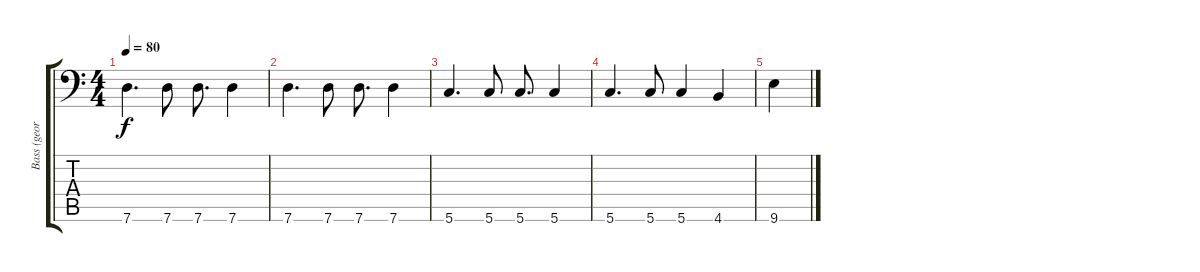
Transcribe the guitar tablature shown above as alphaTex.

\track ("Bass (georg holm)" "Bass (geor") {instrument electricguitarjazz}
\staff {score tabs}
\tuning (E4 B3 G3 D3 A2 G1) {hide}
\ts (4 4)
\tempo 80
\clef f4
\ks c
7.6.4{d dy f} 7.6.8 7.6.8{d} 7.6.4 |
7.6.4{d} 7.6.8 7.6.8{d} 7.6.4 |
5.6.4{d} 5.6.8 5.6.8{d} 5.6.4 |
5.6.4{d} 5.6.8 5.6.4 4.6.4 |
9.6.4
